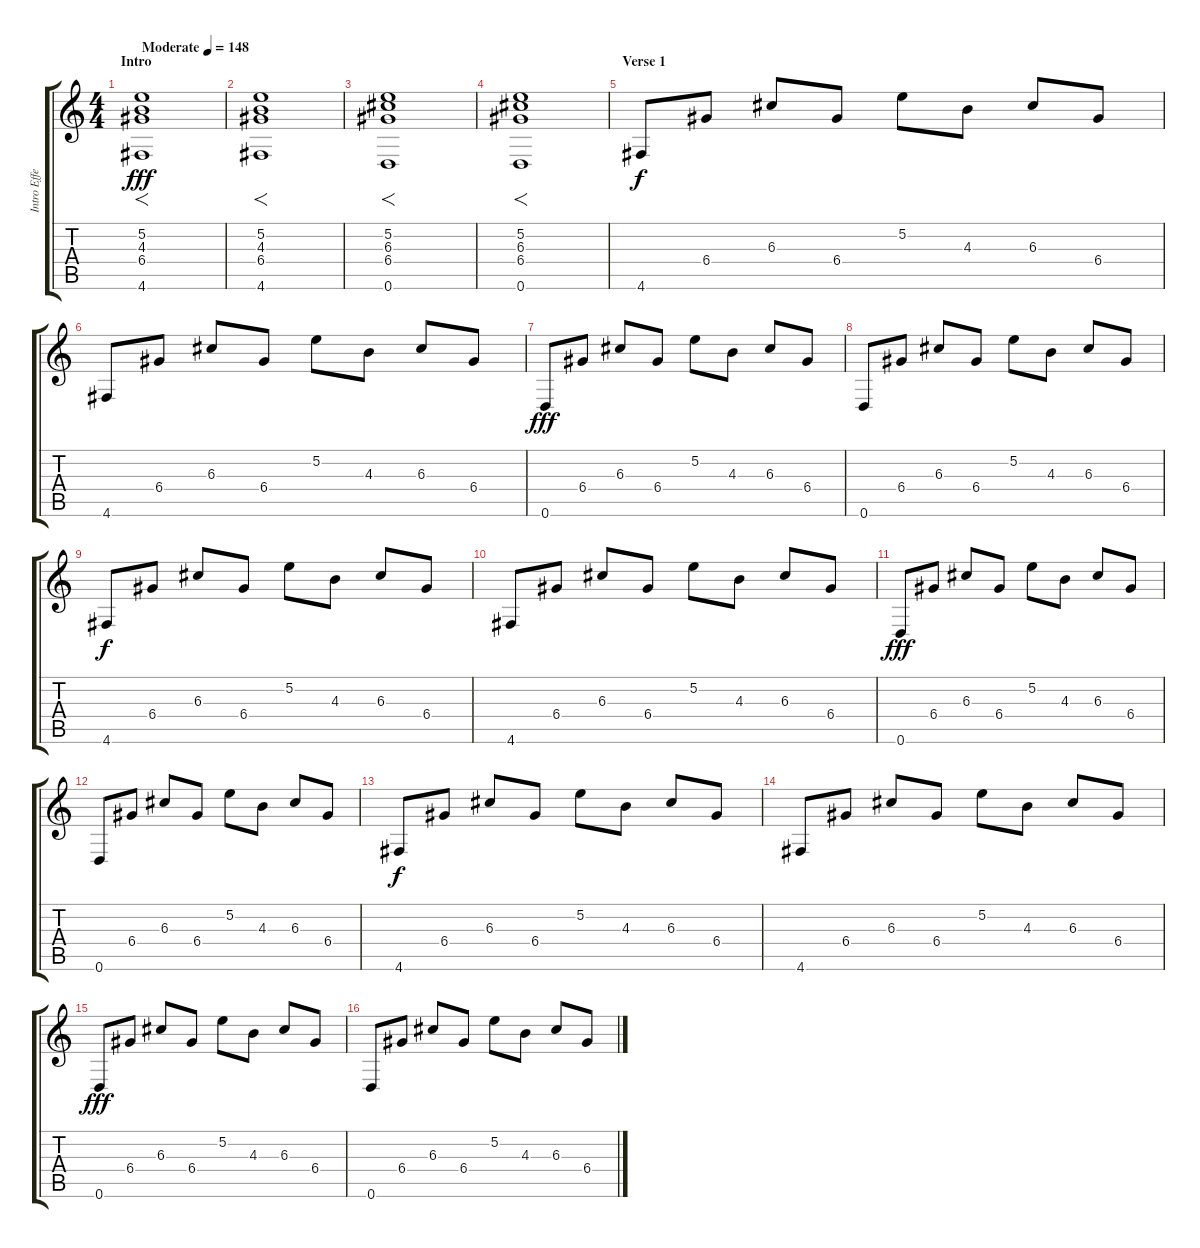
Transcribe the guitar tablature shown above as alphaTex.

\track ("Intro Effects" "Intro Effe") {instrument electricguitarjazz}
\staff {score tabs}
\tuning (E4 B3 G3 D3 A2 D2) {hide}
\ts (4 4)
\section ("" "Intro")
\tempo (148 "Moderate")
\clef g2
\ks c
(5.2 4.3 6.4 4.6).1{f dy fff instrument electricguitarjazz} |
(5.2 4.3 6.4 4.6).1{f} |
(5.2 6.3 6.4 0.6).1{f} |
(5.2 6.3 6.4 0.6).1{f} |
\section ("" "Verse 1")
4.6.8{dy f} 6.4.8 6.3.8 6.4.8 5.2.8 4.3.8 6.3.8 6.4.8 |
4.6.8 6.4.8 6.3.8 6.4.8 5.2.8 4.3.8 6.3.8 6.4.8 |
0.6.8{dy fff} 6.4.8 6.3.8 6.4.8 5.2.8 4.3.8 6.3.8 6.4.8 |
0.6.8 6.4.8 6.3.8 6.4.8 5.2.8 4.3.8 6.3.8 6.4.8 |
4.6.8{dy f} 6.4.8 6.3.8 6.4.8 5.2.8 4.3.8 6.3.8 6.4.8 |
4.6.8 6.4.8 6.3.8 6.4.8 5.2.8 4.3.8 6.3.8 6.4.8 |
0.6.8{dy fff} 6.4.8 6.3.8 6.4.8 5.2.8 4.3.8 6.3.8 6.4.8 |
0.6.8 6.4.8 6.3.8 6.4.8 5.2.8 4.3.8 6.3.8 6.4.8 |
4.6.8{dy f} 6.4.8 6.3.8 6.4.8 5.2.8 4.3.8 6.3.8 6.4.8 |
4.6.8 6.4.8 6.3.8 6.4.8 5.2.8 4.3.8 6.3.8 6.4.8 |
0.6.8{dy fff} 6.4.8 6.3.8 6.4.8 5.2.8 4.3.8 6.3.8 6.4.8 |
0.6.8 6.4.8 6.3.8 6.4.8 5.2.8 4.3.8 6.3.8 6.4.8
